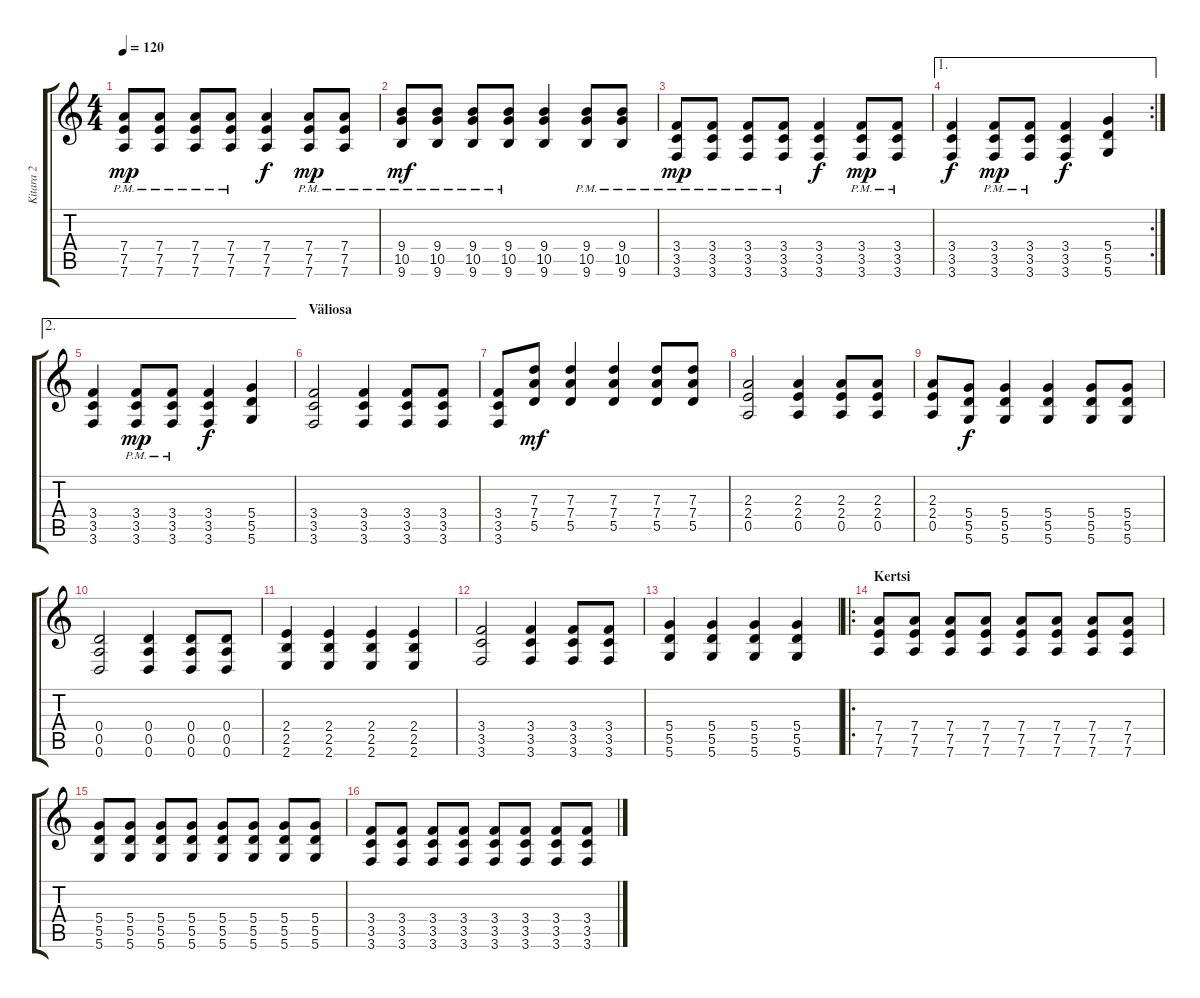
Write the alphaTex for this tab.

\track ("Kitara 2" "Kitara 2") {instrument distortionguitar}
\staff {score tabs}
\tuning (E4 B3 G3 D3 A2 D2) {hide}
\ts (4 4)
\tempo 120
\clef g2
\ks c
(7.4{pm} 7.5{pm} 7.6{pm}).8{dy mp} (7.4{pm} 7.5{pm} 7.6{pm}).8 (7.4{pm} 7.5{pm} 7.6{pm}).8 (7.4{pm} 7.5{pm} 7.6{pm}).8 (7.4 7.5 7.6).4{dy f} (7.4{pm} 7.5{pm} 7.6{pm}).8{dy mp} (7.4{pm} 7.5{pm} 7.6{pm}).8 |
(9.4{pm} 10.5{pm} 9.6{pm}).8{dy mf} (9.4{pm} 10.5{pm} 9.6{pm}).8 (9.4{pm} 10.5{pm} 9.6{pm}).8 (9.4{pm} 10.5{pm} 9.6{pm}).8 (9.4 10.5 9.6).4 (9.4{pm} 10.5{pm} 9.6{pm}).8 (9.4{pm} 10.5{pm} 9.6{pm}).8 |
(3.4{pm} 3.5{pm} 3.6{pm}).8{dy mp} (3.4{pm} 3.5{pm} 3.6{pm}).8 (3.4{pm} 3.5{pm} 3.6{pm}).8 (3.4{pm} 3.5{pm} 3.6{pm}).8 (3.4 3.5 3.6).4{dy f} (3.4{pm} 3.5{pm} 3.6{pm}).8{dy mp} (3.4{pm} 3.5{pm} 3.6{pm}).8 |
\ae 1
\rc 2
(3.4 3.5 3.6).4{dy f} (3.4{pm} 3.5{pm} 3.6{pm}).8{dy mp} (3.4{pm} 3.5{pm} 3.6{pm}).8 (3.4 3.5 3.6).4{dy f} (5.4 5.5 5.6).4 |
\ae 2
(3.4 3.5 3.6).4 (3.4{pm} 3.5{pm} 3.6{pm}).8{dy mp} (3.4{pm} 3.5{pm} 3.6{pm}).8 (3.4 3.5 3.6).4{dy f} (5.4 5.5 5.6).4 |
\section ("" "Väliosa")
(3.4 3.5 3.6).2 (3.4 3.5 3.6).4 (3.4 3.5 3.6).8 (3.4 3.5 3.6).8 |
(3.4 3.5 3.6).8 (7.3 7.4 5.5).8{dy mf} (7.3 7.4 5.5).4 (7.3 7.4 5.5).4 (7.3 7.4 5.5).8 (7.3 7.4 5.5).8 |
(2.3 2.4 0.5).2 (2.3 2.4 0.5).4 (2.3 2.4 0.5).8 (2.3 2.4 0.5).8 |
(2.3 2.4 0.5).8 (5.4 5.5 5.6).8{dy f} (5.4 5.5 5.6).4 (5.4 5.5 5.6).4 (5.4 5.5 5.6).8 (5.4 5.5 5.6).8 |
(0.4 0.5 0.6).2 (0.4 0.5 0.6).4 (0.4 0.5 0.6).8 (0.4 0.5 0.6).8 |
(2.4 2.5 2.6).4 (2.4 2.5 2.6).4 (2.4 2.5 2.6).4 (2.4 2.5 2.6).4 |
(3.4 3.5 3.6).2 (3.4 3.5 3.6).4 (3.4 3.5 3.6).8 (3.4 3.5 3.6).8 |
(5.4 5.5 5.6).4 (5.4 5.5 5.6).4 (5.4 5.5 5.6).4 (5.4 5.5 5.6).4 |
\ro
\section ("" "Kertsi")
(7.4 7.5 7.6).8 (7.4 7.5 7.6).8 (7.4 7.5 7.6).8 (7.4 7.5 7.6).8 (7.4 7.5 7.6).8 (7.4 7.5 7.6).8 (7.4 7.5 7.6).8 (7.4 7.5 7.6).8 |
(5.4 5.5 5.6).8 (5.4 5.5 5.6).8 (5.4 5.5 5.6).8 (5.4 5.5 5.6).8 (5.4 5.5 5.6).8 (5.4 5.5 5.6).8 (5.4 5.5 5.6).8 (5.4 5.5 5.6).8 |
(3.4 3.5 3.6).8 (3.4 3.5 3.6).8 (3.4 3.5 3.6).8 (3.4 3.5 3.6).8 (3.4 3.5 3.6).8 (3.4 3.5 3.6).8 (3.4 3.5 3.6).8 (3.4 3.5 3.6).8
